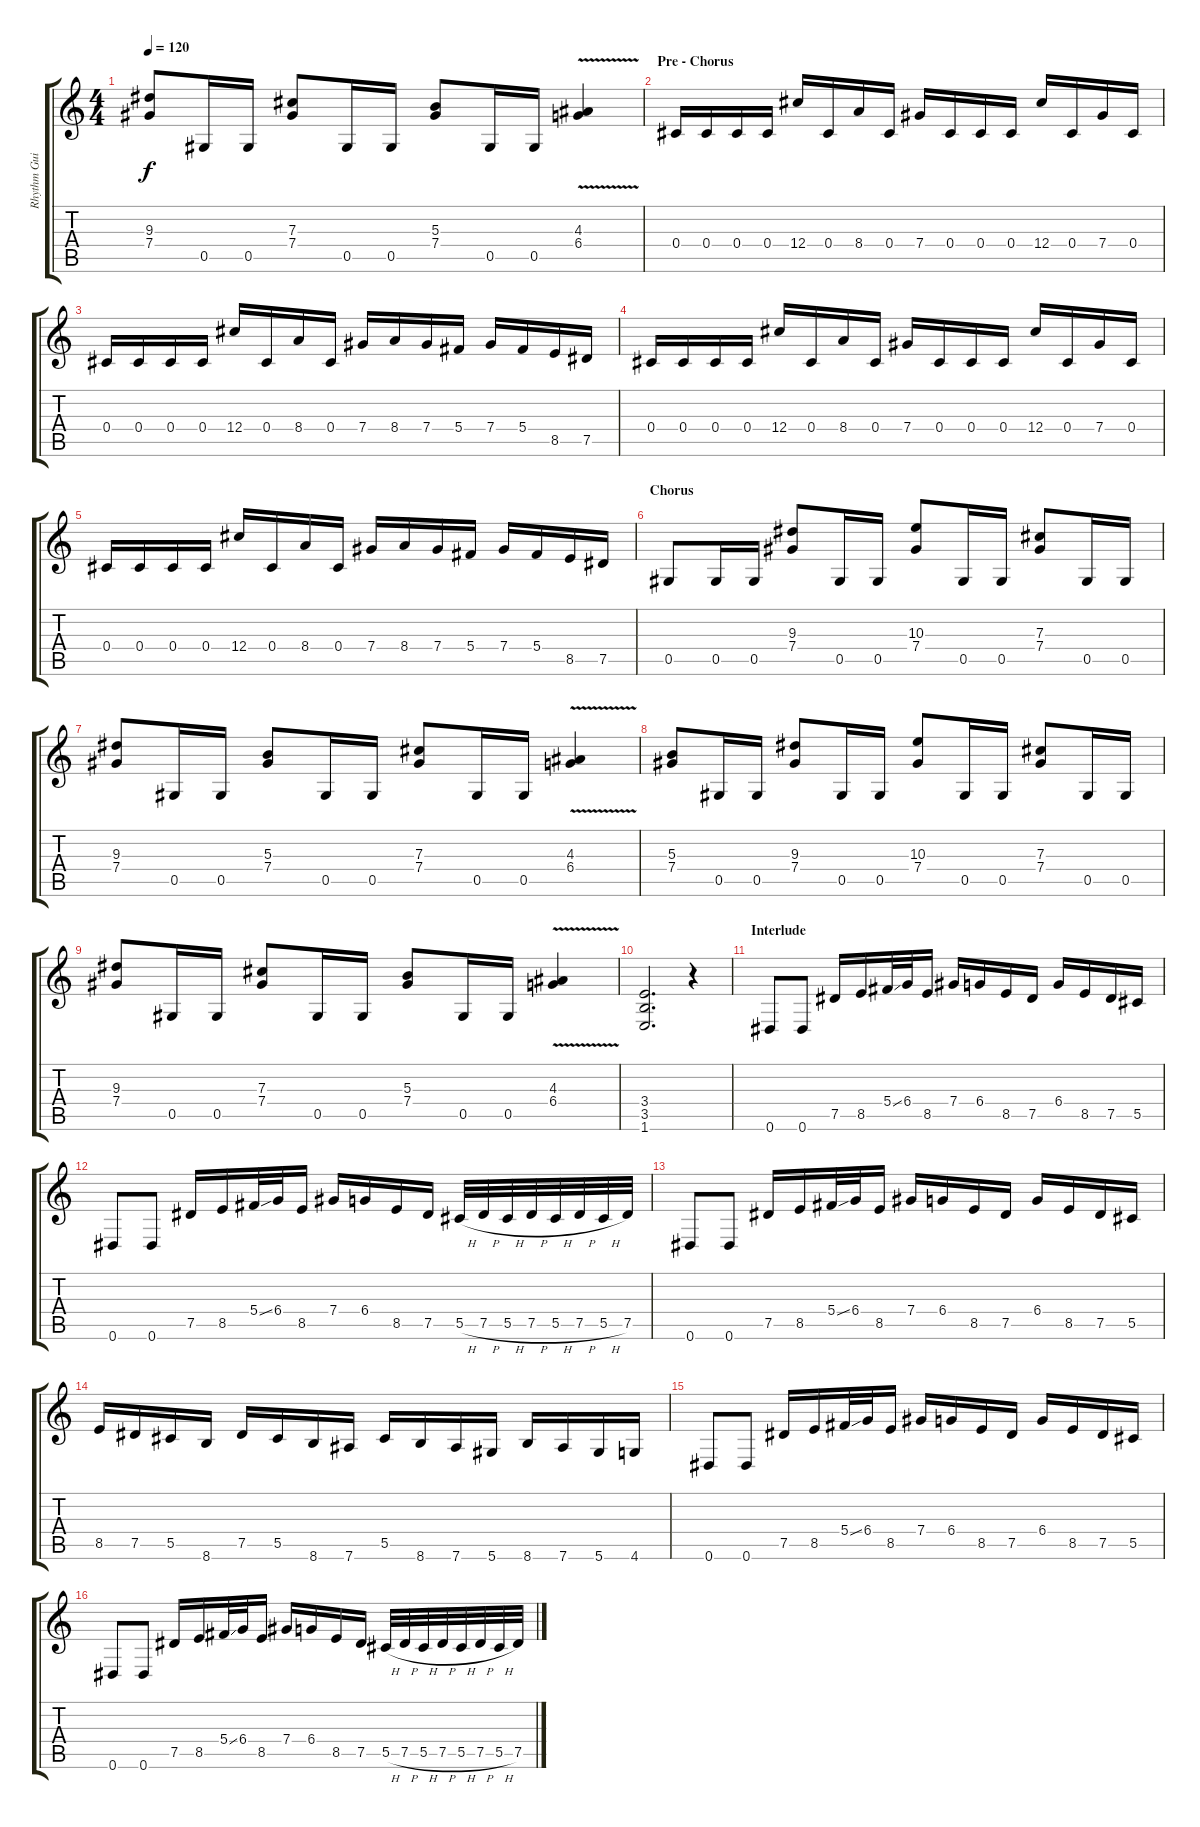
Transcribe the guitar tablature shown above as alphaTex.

\track ("Rhythm Guitar" "Rhythm Gui") {instrument distortionguitar}
\staff {score tabs}
\tuning (Eb4 Bb3 Gb3 Db3 Ab2 Eb2) {hide}
\ts (4 4)
\tempo 120
\clef g2
\ks c
(9.3 7.4).8{dy f} 0.5.16 0.5.16 (7.3 7.4).8 0.5.16 0.5.16 (5.3 7.4).8 0.5.16 0.5.16 (4.3{v} 6.4{v}).4 |
\section ("" "Pre - Chorus")
0.4.16 0.4.16 0.4.16 0.4.16 12.4.16 0.4.16 8.4.16 0.4.16 7.4.16 0.4.16 0.4.16 0.4.16 12.4.16 0.4.16 7.4.16 0.4.16 |
0.4.16 0.4.16 0.4.16 0.4.16 12.4.16 0.4.16 8.4.16 0.4.16 7.4.16 8.4.16 7.4.16 5.4.16 7.4.16 5.4.16 8.5.16 7.5.16 |
0.4.16 0.4.16 0.4.16 0.4.16 12.4.16 0.4.16 8.4.16 0.4.16 7.4.16 0.4.16 0.4.16 0.4.16 12.4.16 0.4.16 7.4.16 0.4.16 |
0.4.16 0.4.16 0.4.16 0.4.16 12.4.16 0.4.16 8.4.16 0.4.16 7.4.16 8.4.16 7.4.16 5.4.16 7.4.16 5.4.16 8.5.16 7.5.16 |
\section ("" "Chorus")
0.5.8 0.5.16 0.5.16 (9.3 7.4).8 0.5.16 0.5.16 (10.3 7.4).8 0.5.16 0.5.16 (7.3 7.4).8 0.5.16 0.5.16 |
(9.3 7.4).8 0.5.16 0.5.16 (5.3 7.4).8 0.5.16 0.5.16 (7.3 7.4).8 0.5.16 0.5.16 (4.3{v} 6.4{v}).4 |
(5.3 7.4).8 0.5.16 0.5.16 (9.3 7.4).8 0.5.16 0.5.16 (10.3 7.4).8 0.5.16 0.5.16 (7.3 7.4).8 0.5.16 0.5.16 |
(9.3 7.4).8 0.5.16 0.5.16 (7.3 7.4).8 0.5.16 0.5.16 (5.3 7.4).8 0.5.16 0.5.16 (4.3{v} 6.4{v}).4 |
(3.4 3.5 1.6).2{d} r.4 |
\section ("" "Interlude")
0.6.8 0.6.8 7.5.16 8.5.16 5.4{ss}.32 6.4.32 8.5.16 7.4.16 6.4.16 8.5.16 7.5.16 6.4.16 8.5.16 7.5.16 5.5.16 |
0.6.8 0.6.8 7.5.16 8.5.16 5.4{ss}.32 6.4.32 8.5.16 7.4.16 6.4.16 8.5.16 7.5.16 5.5{h}.32 7.5{h}.32 5.5{h}.32 7.5{h}.32 5.5{h}.32 7.5{h}.32 5.5{h}.32 7.5.32 |
0.6.8 0.6.8 7.5.16 8.5.16 5.4{ss}.32 6.4.32 8.5.16 7.4.16 6.4.16 8.5.16 7.5.16 6.4.16 8.5.16 7.5.16 5.5.16 |
8.5.16 7.5.16 5.5.16 8.6.16 7.5.16 5.5.16 8.6.16 7.6.16 5.5.16 8.6.16 7.6.16 5.6.16 8.6.16 7.6.16 5.6.16 4.6.16 |
\section ("" "")
0.6.8 0.6.8 7.5.16 8.5.16 5.4{ss}.32 6.4.32 8.5.16 7.4.16 6.4.16 8.5.16 7.5.16 6.4.16 8.5.16 7.5.16 5.5.16 |
0.6.8 0.6.8 7.5.16 8.5.16 5.4{ss}.32 6.4.32 8.5.16 7.4.16 6.4.16 8.5.16 7.5.16 5.5{h}.32 7.5{h}.32 5.5{h}.32 7.5{h}.32 5.5{h}.32 7.5{h}.32 5.5{h}.32 7.5.32
